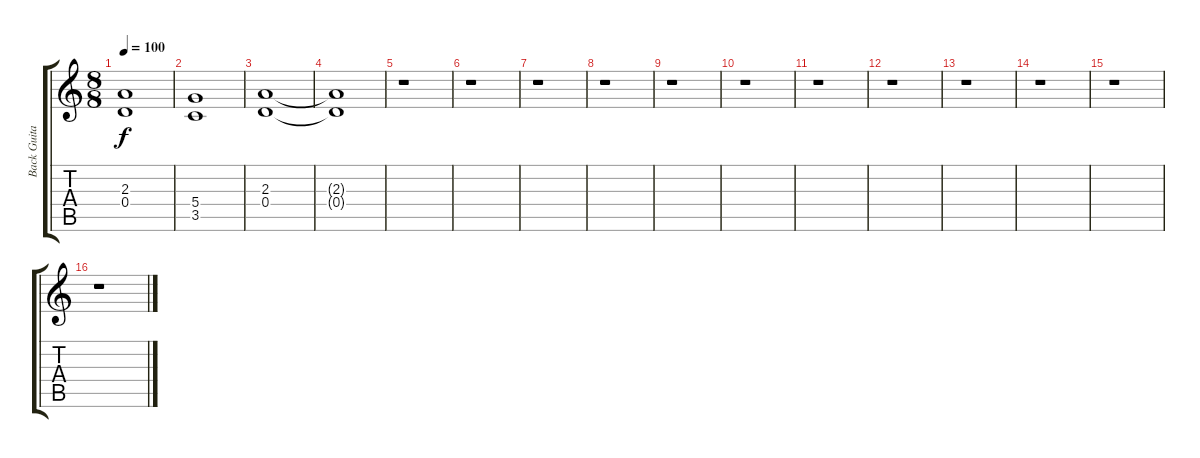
\track ("Back Guitar" "Back Guita") {instrument distortionguitar}
\staff {score tabs}
\tuning (E4 B3 G3 D3 A2 E2) {hide}
\ts (8 8)
\tempo 100
\clef g2
\ks c
(2.3 0.4).1{dy f} |
(5.4 3.5).1 |
(2.3 0.4).1 |
(2.3{t} 0.4{t}).1 |
r.1 |
r.1 |
r.1 |
r.1 |
r.1 |
r.1 |
r.1 |
r.1 |
r.1 |
r.1 |
r.1 |
r.1
